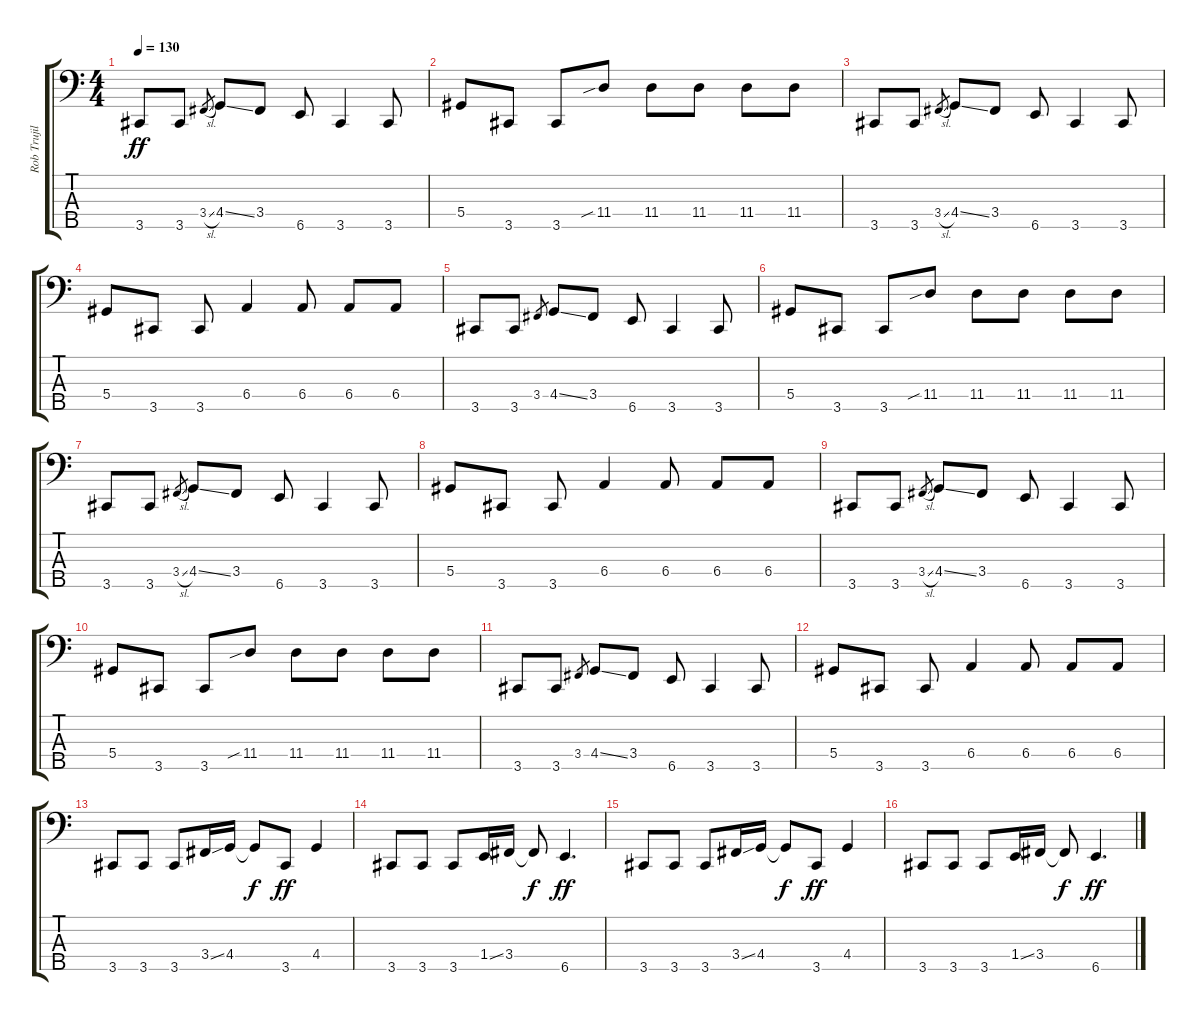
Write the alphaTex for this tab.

\track ("Rob Trujillo" "Rob Trujil") {instrument electricbasspick}
\staff {score tabs}
\tuning (Gb2 Db2 Ab1 Eb1 Bb0) {hide}
\ts (4 4)
\tempo 130
\clef f4
\ks c
3.5.8{dy ff} 3.5.8 3.4{sl}.8{gr} 4.4{ss}.8 3.4.8 6.5.8 3.5.4 3.5.8 |
5.4.8 3.5.8 3.5.8 11.4{sib}.8 11.4.8 11.4.8 11.4.8 11.4.8 |
3.5.8 3.5.8 3.4{sl}.8{gr} 4.4{ss}.8 3.4.8 6.5.8 3.5.4 3.5.8 |
5.4.8 3.5.8 3.5.8 6.4.4 6.4.8 6.4.8 6.4.8 |
3.5.8 3.5.8 3.4.8{gr} 4.4{ss}.8 3.4.8 6.5.8 3.5.4 3.5.8 |
5.4.8 3.5.8 3.5.8 11.4{sib}.8 11.4.8 11.4.8 11.4.8 11.4.8 |
3.5.8 3.5.8 3.4{sl}.8{gr} 4.4{ss}.8 3.4.8 6.5.8 3.5.4 3.5.8 |
5.4.8 3.5.8 3.5.8 6.4.4 6.4.8 6.4.8 6.4.8 |
3.5.8 3.5.8 3.4{sl}.8{gr} 4.4{ss}.8 3.4.8 6.5.8 3.5.4 3.5.8 |
5.4.8 3.5.8 3.5.8 11.4{sib}.8 11.4.8 11.4.8 11.4.8 11.4.8 |
3.5.8 3.5.8 3.4.8{gr} 4.4{ss}.8 3.4.8 6.5.8 3.5.4 3.5.8 |
5.4.8 3.5.8 3.5.8 6.4.4 6.4.8 6.4.8 6.4.8 |
3.5.8 3.5.8 3.5.8 3.4{ss}.16 4.4.16 4.4{t}.8{dy f} 3.5.8{dy ff} 4.4.4 |
3.5.8 3.5.8 3.5.8 1.4{ss}.16 3.4.16 3.4{t}.8{dy f} 6.5.4{d dy ff} |
3.5.8 3.5.8 3.5.8 3.4{ss}.16 4.4.16 4.4{t}.8{dy f} 3.5.8{dy ff} 4.4.4 |
3.5.8 3.5.8 3.5.8 1.4{ss}.16 3.4.16 3.4{t}.8{dy f} 6.5.4{d dy ff}
